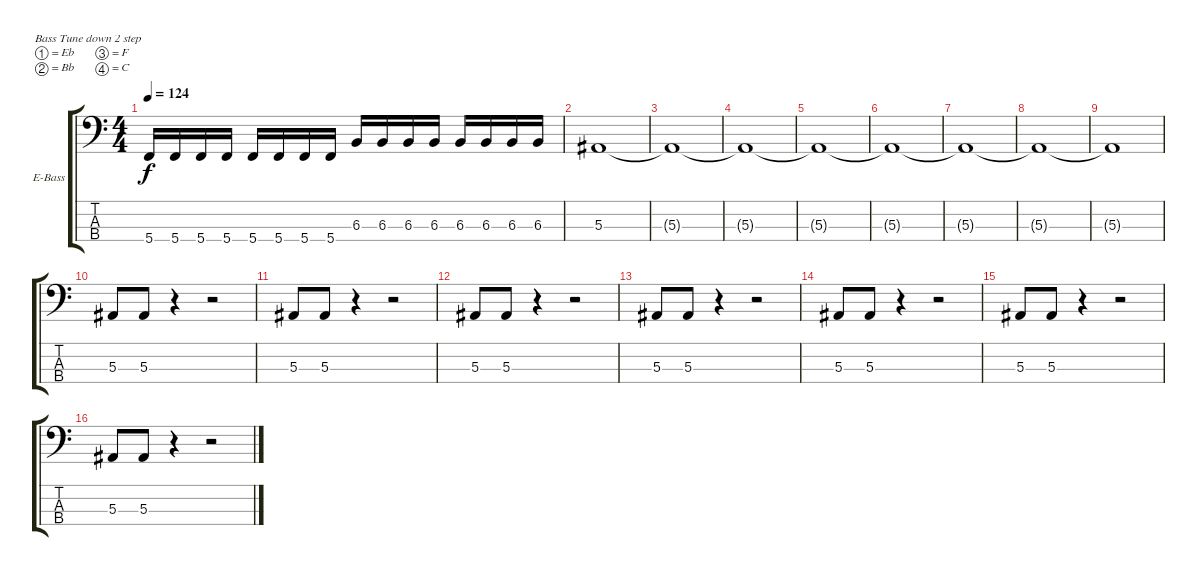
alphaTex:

\defaultSystemsLayout 4
\bracketExtendMode groupsimilarinstruments
\firstSystemTrackNameOrientation horizontal
\otherSystemsTrackNameOrientation horizontal
\track ("Electric Bass" "E-Bass") {instrument electricbassfinger}
\staff {score tabs}
\tuning (Eb2 Bb1 F1 C1)
\ts (4 4)
\tempo 124
\clef f4
\scale
0.333333
\ks c
5.4.16{dy f} 5.4.16 5.4.16 5.4.16 5.4.16 5.4.16 5.4.16 5.4.16 6.3.16 6.3.16 6.3.16 6.3.16 6.3.16 6.3.16 6.3.16 6.3.16 |
\scale
0.333333 5.3.1 |
\scale
0.333333 5.3{t}.1 |
\scale
0.333333 5.3{t}.1 |
\scale
0.333333 5.3{t}.1 |
\scale
0.333333 5.3{t}.1 |
\scale
0.333333 5.3{t}.1 |
\scale
0.333333 5.3{t}.1 |
\scale
0.333333 5.3{t}.1 |
\scale
0.333333 5.3.8 5.3.8 r.4 r.2 |
\scale
0.333333 5.3.8 5.3.8 r.4 r.2 |
\scale
0.333333 5.3.8 5.3.8 r.4 r.2 |
\scale
0.333333 5.3.8 5.3.8 r.4 r.2 |
\scale
0.333333 5.3.8 5.3.8 r.4 r.2 |
\scale
0.333333 5.3.8 5.3.8 r.4 r.2 |
\scale
0.333333 5.3.8 5.3.8 r.4 r.2
